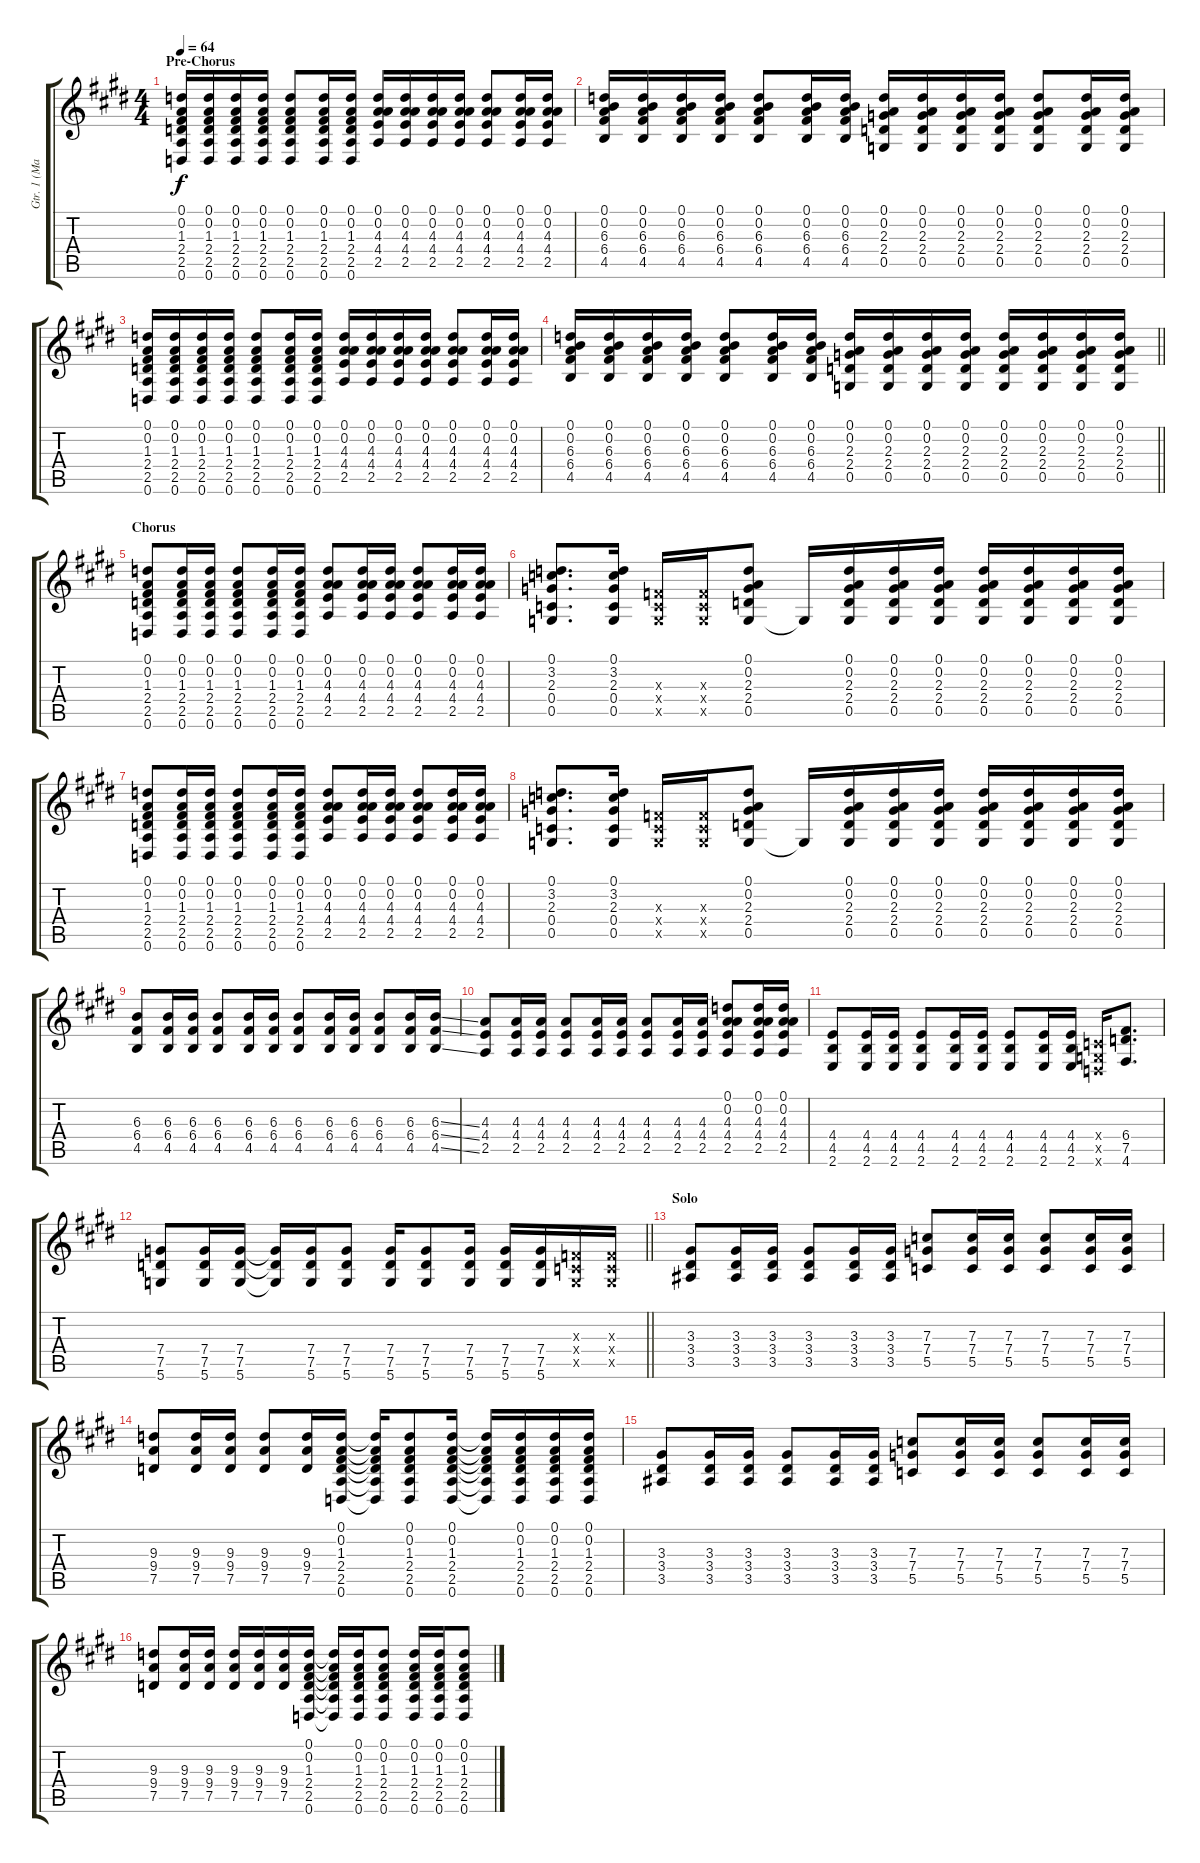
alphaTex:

\track ("Gtr. 1 (Main Guitar)" "Gtr. 1 (Ma") {instrument acousticguitarnylon}
\staff {score tabs}
\tuning (D4 A3 F3 C3 G2 D2) {hide}
\ts (4 4)
\section ("" "Pre-Chorus")
\tempo 64
\clef g2
\ks e
(0.1 0.2 1.3 2.4 2.5 0.6).16{dy f} (0.1 0.2 1.3 2.4 2.5 0.6).16 (0.1 0.2 1.3 2.4 2.5 0.6).16 (0.1 0.2 1.3 2.4 2.5 0.6).16 (0.1 0.2 1.3 2.4 2.5 0.6).8 (0.1 0.2 1.3 2.4 2.5 0.6).16 (0.1 0.2 1.3 2.4 2.5 0.6).16 (0.1 0.2 4.3 4.4 2.5).16 (0.1 0.2 4.3 4.4 2.5).16 (0.1 0.2 4.3 4.4 2.5).16 (0.1 0.2 4.3 4.4 2.5).16 (0.1 0.2 4.3 4.4 2.5).8 (0.1 0.2 4.3 4.4 2.5).16 (0.1 0.2 4.3 4.4 2.5).16 |
(0.1 0.2 6.3 6.4 4.5).16 (0.1 0.2 6.3 6.4 4.5).16 (0.1 0.2 6.3 6.4 4.5).16 (0.1 0.2 6.3 6.4 4.5).16 (0.1 0.2 6.3 6.4 4.5).8 (0.1 0.2 6.3 6.4 4.5).16 (0.1 0.2 6.3 6.4 4.5).16 (0.1 0.2 2.3 2.4 0.5).16 (0.1 0.2 2.3 2.4 0.5).16 (0.1 0.2 2.3 2.4 0.5).16 (0.1 0.2 2.3 2.4 0.5).16 (0.1 0.2 2.3 2.4 0.5).8 (0.1 0.2 2.3 2.4 0.5).16 (0.1 0.2 2.3 2.4 0.5).16 |
(0.1 0.2 1.3 2.4 2.5 0.6).16 (0.1 0.2 1.3 2.4 2.5 0.6).16 (0.1 0.2 1.3 2.4 2.5 0.6).16 (0.1 0.2 1.3 2.4 2.5 0.6).16 (0.1 0.2 1.3 2.4 2.5 0.6).8 (0.1 0.2 1.3 2.4 2.5 0.6).16 (0.1 0.2 1.3 2.4 2.5 0.6).16 (0.1 0.2 4.3 4.4 2.5).16 (0.1 0.2 4.3 4.4 2.5).16 (0.1 0.2 4.3 4.4 2.5).16 (0.1 0.2 4.3 4.4 2.5).16 (0.1 0.2 4.3 4.4 2.5).8 (0.1 0.2 4.3 4.4 2.5).16 (0.1 0.2 4.3 4.4 2.5).16 |
\barLineRight lightlight
(0.1 0.2 6.3 6.4 4.5).16 (0.1 0.2 6.3 6.4 4.5).16 (0.1 0.2 6.3 6.4 4.5).16 (0.1 0.2 6.3 6.4 4.5).16 (0.1 0.2 6.3 6.4 4.5).8 (0.1 0.2 6.3 6.4 4.5).16 (0.1 0.2 6.3 6.4 4.5).16 (0.1 0.2 2.3 2.4 0.5).16 (0.1 0.2 2.3 2.4 0.5).16 (0.1 0.2 2.3 2.4 0.5).16 (0.1 0.2 2.3 2.4 0.5).16 (0.1 0.2 2.3 2.4 0.5).16 (0.1 0.2 2.3 2.4 0.5).16 (0.1 0.2 2.3 2.4 0.5).16 (0.1 0.2 2.3 2.4 0.5).16 |
\section ("" "Chorus")
(0.1 0.2 1.3 2.4 2.5 0.6).8 (0.1 0.2 1.3 2.4 2.5 0.6).16 (0.1 0.2 1.3 2.4 2.5 0.6).16 (0.1 0.2 1.3 2.4 2.5 0.6).8 (0.1 0.2 1.3 2.4 2.5 0.6).16 (0.1 0.2 1.3 2.4 2.5 0.6).16 (0.1 0.2 4.3 4.4 2.5).8 (0.1 0.2 4.3 4.4 2.5).16 (0.1 0.2 4.3 4.4 2.5).16 (0.1 0.2 4.3 4.4 2.5).8 (0.1 0.2 4.3 4.4 2.5).16 (0.1 0.2 4.3 4.4 2.5).16 |
(0.1 3.2 2.3 0.4 0.5).8{d} (0.1 3.2 2.3 0.4 0.5).16 (0.3{x} 0.4{x} 0.5{x}).16 (0.3{x} 0.4{x} 0.5{x}).16 (0.1 0.2 2.3 2.4 0.5).8 0.5{t}.16 (0.1 0.2 2.3 2.4 0.5).16 (0.1 0.2 2.3 2.4 0.5).16 (0.1 0.2 2.3 2.4 0.5).16 (0.1 0.2 2.3 2.4 0.5).16 (0.1 0.2 2.3 2.4 0.5).16 (0.1 0.2 2.3 2.4 0.5).16 (0.1 0.2 2.3 2.4 0.5).16 |
(0.1 0.2 1.3 2.4 2.5 0.6).8 (0.1 0.2 1.3 2.4 2.5 0.6).16 (0.1 0.2 1.3 2.4 2.5 0.6).16 (0.1 0.2 1.3 2.4 2.5 0.6).8 (0.1 0.2 1.3 2.4 2.5 0.6).16 (0.1 0.2 1.3 2.4 2.5 0.6).16 (0.1 0.2 4.3 4.4 2.5).8 (0.1 0.2 4.3 4.4 2.5).16 (0.1 0.2 4.3 4.4 2.5).16 (0.1 0.2 4.3 4.4 2.5).8 (0.1 0.2 4.3 4.4 2.5).16 (0.1 0.2 4.3 4.4 2.5).16 |
(0.1 3.2 2.3 0.4 0.5).8{d} (0.1 3.2 2.3 0.4 0.5).16 (0.3{x} 0.4{x} 0.5{x}).16 (0.3{x} 0.4{x} 0.5{x}).16 (0.1 0.2 2.3 2.4 0.5).8 0.5{t}.16 (0.1 0.2 2.3 2.4 0.5).16 (0.1 0.2 2.3 2.4 0.5).16 (0.1 0.2 2.3 2.4 0.5).16 (0.1 0.2 2.3 2.4 0.5).16 (0.1 0.2 2.3 2.4 0.5).16 (0.1 0.2 2.3 2.4 0.5).16 (0.1 0.2 2.3 2.4 0.5).16 |
(6.3 6.4 4.5).8 (6.3 6.4 4.5).16 (6.3 6.4 4.5).16 (6.3 6.4 4.5).8 (6.3 6.4 4.5).16 (6.3 6.4 4.5).16 (6.3 6.4 4.5).8 (6.3 6.4 4.5).16 (6.3 6.4 4.5).16 (6.3 6.4 4.5).8 (6.3 6.4 4.5).16 (6.3{ss} 6.4{ss} 4.5{ss}).16 |
(4.3 4.4 2.5).8 (4.3 4.4 2.5).16 (4.3 4.4 2.5).16 (4.3 4.4 2.5).8 (4.3 4.4 2.5).16 (4.3 4.4 2.5).16 (4.3 4.4 2.5).8 (4.3 4.4 2.5).16 (4.3 4.4 2.5).16 (0.1 0.2 4.3 4.4 2.5).8 (0.1 0.2 4.3 4.4 2.5).16 (0.1 0.2 4.3 4.4 2.5).16 |
(4.4 4.5 2.6).8 (4.4 4.5 2.6).16 (4.4 4.5 2.6).16 (4.4 4.5 2.6).8 (4.4 4.5 2.6).16 (4.4 4.5 2.6).16 (4.4 4.5 2.6).8 (4.4 4.5 2.6).16 (4.4 4.5 2.6).16 (0.4{x} 0.5{x} 0.6{x}).16 (6.4 7.5 4.6).8{d} |
\barLineRight lightlight
(7.4 7.5 5.6).8 (7.4 7.5 5.6).16 (7.4 7.5 5.6).16 (7.4{t} 7.5{t} 5.6{t}).16 (7.4 7.5 5.6).16 (7.4 7.5 5.6).8 (7.4 7.5 5.6).16 (7.4 7.5 5.6).8 (7.4 7.5 5.6).16 (7.4 7.5 5.6).16 (7.4 7.5 5.6).16 (0.3{x} 0.4{x} 0.5{x}).16 (0.3{x} 0.4{x} 0.5{x}).16 |
\section ("" "Solo")
(3.3 3.4 3.5).8 (3.3 3.4 3.5).16 (3.3 3.4 3.5).16 (3.3 3.4 3.5).8 (3.3 3.4 3.5).16 (3.3 3.4 3.5).16 (7.3 7.4 5.5).8 (7.3 7.4 5.5).16 (7.3 7.4 5.5).16 (7.3 7.4 5.5).8 (7.3 7.4 5.5).16 (7.3 7.4 5.5).16 |
(9.3 9.4 7.5).8 (9.3 9.4 7.5).16 (9.3 9.4 7.5).16 (9.3 9.4 7.5).8 (9.3 9.4 7.5).16 (0.1 0.2 1.3 2.4 2.5 0.6).16 (0.1{t} 0.2{t} 1.3{t} 2.4{t} 2.5{t} 0.6{t}).16 (0.1 0.2 1.3 2.4 2.5 0.6).8 (0.1 0.2 1.3 2.4 2.5 0.6).16 (0.1{t} 0.2{t} 1.3{t} 2.4{t} 2.5{t} 0.6{t}).16 (0.1 0.2 1.3 2.4 2.5 0.6).16 (0.1 0.2 1.3 2.4 2.5 0.6).16 (0.1 0.2 1.3 2.4 2.5 0.6).16 |
(3.3 3.4 3.5).8 (3.3 3.4 3.5).16 (3.3 3.4 3.5).16 (3.3 3.4 3.5).8 (3.3 3.4 3.5).16 (3.3 3.4 3.5).16 (7.3 7.4 5.5).8 (7.3 7.4 5.5).16 (7.3 7.4 5.5).16 (7.3 7.4 5.5).8 (7.3 7.4 5.5).16 (7.3 7.4 5.5).16 |
(9.3 9.4 7.5).8 (9.3 9.4 7.5).16 (9.3 9.4 7.5).16 (9.3 9.4 7.5).16 (9.3 9.4 7.5).16 (9.3 9.4 7.5).16 (0.1 0.2 1.3 2.4 2.5 0.6).16 (0.1{t} 0.2{t} 1.3{t} 2.4{t} 2.5{t} 0.6{t}).16 (0.1 0.2 1.3 2.4 2.5 0.6).16 (0.1 0.2 1.3 2.4 2.5 0.6).8 (0.1 0.2 1.3 2.4 2.5 0.6).16 (0.1 0.2 1.3 2.4 2.5 0.6).16 (0.1 0.2 1.3 2.4 2.5 0.6).8
